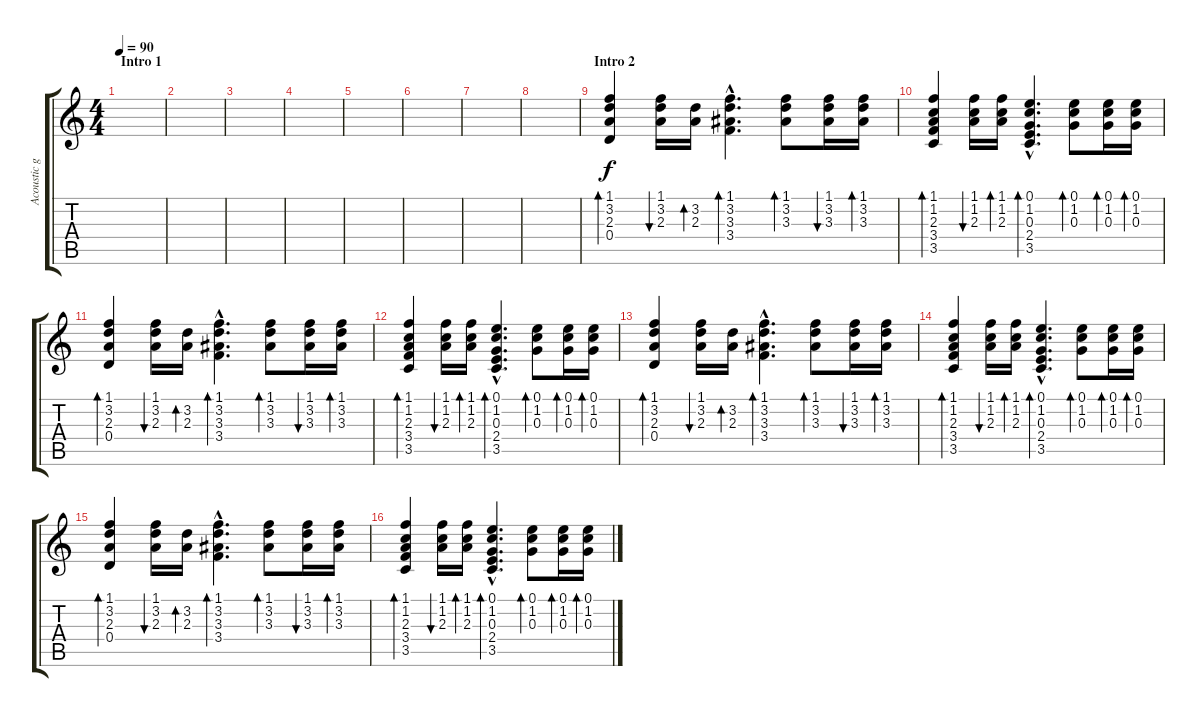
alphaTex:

\track ("Acoustic guitar (rhytm)" "Acoustic g") {instrument acousticguitarsteel}
\staff {score tabs}
\tuning (E4 B3 G3 D3 A2 E2) {hide}
\ts (4 4)
\section ("" "Intro 1")
\tempo 90
\clef g2
\ks c
|
|
|
|
|
|
|
|
\section ("" "Intro 2")
(1.1 3.2 2.3 0.4).4{bd 60} (1.1 3.2 2.3).16{bu 30} (3.2 2.3).16{bd 30} (1.1{hac} 3.2{hac} 3.3{hac} 3.4{hac}).4{d bd 60} (1.1 3.2 3.3).8{bd 60} (1.1 3.2 3.3).16{bu 60} (1.1 3.2 3.3).16{bd 60} |
(1.1 1.2 2.3 3.4 3.5).4{bd 60} (1.1 1.2 2.3).16{bu 30} (1.1 1.2 2.3).16{bd 30} (0.1{hac} 1.2{hac} 0.3{hac} 2.4{hac} 3.5{hac}).4{d bd 60} (0.1 1.2 0.3).8{bd 30} (0.1 1.2 0.3).16{bd 30} (0.1 1.2 0.3).16{bd 30} |
(1.1 3.2 2.3 0.4).4{bd 60} (1.1 3.2 2.3).16{bu 30} (3.2 2.3).16{bd 30} (1.1{hac} 3.2{hac} 3.3{hac} 3.4{hac}).4{d bd 60} (1.1 3.2 3.3).8{bd 60} (1.1 3.2 3.3).16{bu 60} (1.1 3.2 3.3).16{bd 60} |
(1.1 1.2 2.3 3.4 3.5).4{bd 60} (1.1 1.2 2.3).16{bu 30} (1.1 1.2 2.3).16{bd 30} (0.1{hac} 1.2{hac} 0.3{hac} 2.4{hac} 3.5{hac}).4{d bd 60} (0.1 1.2 0.3).8{bd 30} (0.1 1.2 0.3).16{bd 30} (0.1 1.2 0.3).16{bd 30} |
(1.1 3.2 2.3 0.4).4{bd 60} (1.1 3.2 2.3).16{bu 30} (3.2 2.3).16{bd 30} (1.1{hac} 3.2{hac} 3.3{hac} 3.4{hac}).4{d bd 60} (1.1 3.2 3.3).8{bd 60} (1.1 3.2 3.3).16{bu 60} (1.1 3.2 3.3).16{bd 60} |
(1.1 1.2 2.3 3.4 3.5).4{bd 60} (1.1 1.2 2.3).16{bu 30} (1.1 1.2 2.3).16{bd 30} (0.1{hac} 1.2{hac} 0.3{hac} 2.4{hac} 3.5{hac}).4{d bd 60} (0.1 1.2 0.3).8{bd 30} (0.1 1.2 0.3).16{bd 30} (0.1 1.2 0.3).16{bd 30} |
(1.1 3.2 2.3 0.4).4{bd 60} (1.1 3.2 2.3).16{bu 30} (3.2 2.3).16{bd 30} (1.1{hac} 3.2{hac} 3.3{hac} 3.4{hac}).4{d bd 60} (1.1 3.2 3.3).8{bd 60} (1.1 3.2 3.3).16{bu 60} (1.1 3.2 3.3).16{bd 60} |
(1.1 1.2 2.3 3.4 3.5).4{bd 60} (1.1 1.2 2.3).16{bu 30} (1.1 1.2 2.3).16{bd 30} (0.1{hac} 1.2{hac} 0.3{hac} 2.4{hac} 3.5{hac}).4{d bd 60} (0.1 1.2 0.3).8{bd 30} (0.1 1.2 0.3).16{bd 30} (0.1 1.2 0.3).16{bd 30}
